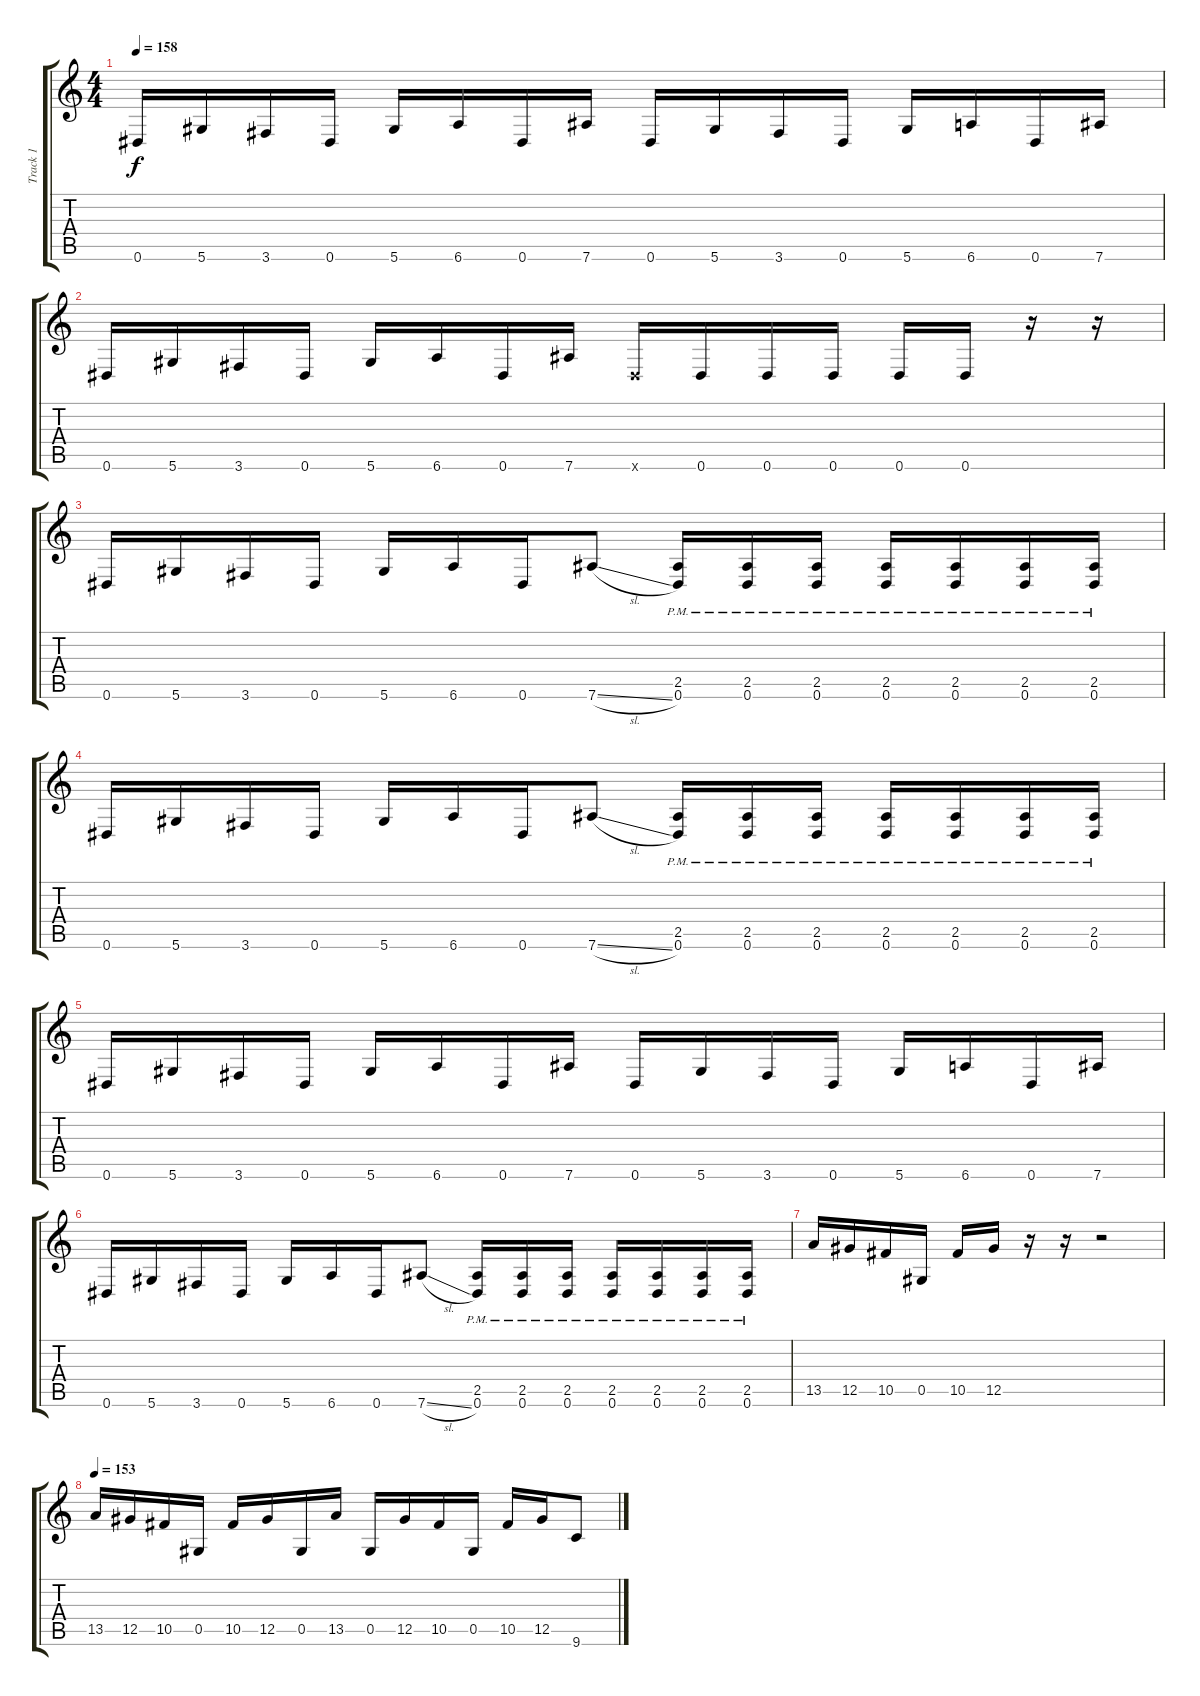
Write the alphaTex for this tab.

\track ("Track 1" "Track 1") {instrument distortionguitar}
\staff {score tabs}
\tuning (Eb4 Bb3 Gb3 Db3 Ab2 Eb2) {hide}
\ts (4 4)
\tempo 158
\clef g2
\ks c
0.6.16{dy f} 5.6.16 3.6.16 0.6.16 5.6.16 6.6.16 0.6.16 7.6.16 0.6.16 5.6.16 3.6.16 0.6.16 5.6.16 6.6.16 0.6.16 7.6.16 |
0.6.16 5.6.16 3.6.16 0.6.16 5.6.16 6.6.16 0.6.16 7.6.16 0.6{x}.16 0.6.16 0.6.16 0.6.16 0.6.16 0.6.16 r.16 r.16 |
0.6.16 5.6.16 3.6.16 0.6.16 5.6.16 6.6.16 0.6.16 7.6{sl}.8 (2.5{pm} 0.6{pm}).16 (2.5{pm} 0.6{pm}).16 (2.5{pm} 0.6{pm}).16 (2.5{pm} 0.6{pm}).16 (2.5{pm} 0.6{pm}).16 (2.5{pm} 0.6{pm}).16 (2.5{pm} 0.6{pm}).16 |
0.6.16 5.6.16 3.6.16 0.6.16 5.6.16 6.6.16 0.6.16 7.6{sl}.8 (2.5{pm} 0.6{pm}).16 (2.5{pm} 0.6{pm}).16 (2.5{pm} 0.6{pm}).16 (2.5{pm} 0.6{pm}).16 (2.5{pm} 0.6{pm}).16 (2.5{pm} 0.6{pm}).16 (2.5{pm} 0.6{pm}).16 |
0.6.16 5.6.16 3.6.16 0.6.16 5.6.16 6.6.16 0.6.16 7.6.16 0.6.16 5.6.16 3.6.16 0.6.16 5.6.16 6.6.16 0.6.16 7.6.16 |
0.6.16 5.6.16 3.6.16 0.6.16 5.6.16 6.6.16 0.6.16 7.6{sl}.8 (2.5{pm} 0.6{pm}).16 (2.5{pm} 0.6{pm}).16 (2.5{pm} 0.6{pm}).16 (2.5{pm} 0.6{pm}).16 (2.5{pm} 0.6{pm}).16 (2.5{pm} 0.6{pm}).16 (2.5{pm} 0.6{pm}).16 |
13.5.16 12.5.16 10.5.16 0.5.16 10.5.16 12.5.16 r.16 r.16 r.2 |
\tempo 153
13.5.16 12.5.16 10.5.16 0.5.16 10.5.16 12.5.16 0.5.16 13.5.16 0.5.16 12.5.16 10.5.16 0.5.16 10.5.16 12.5.16 9.6.8
